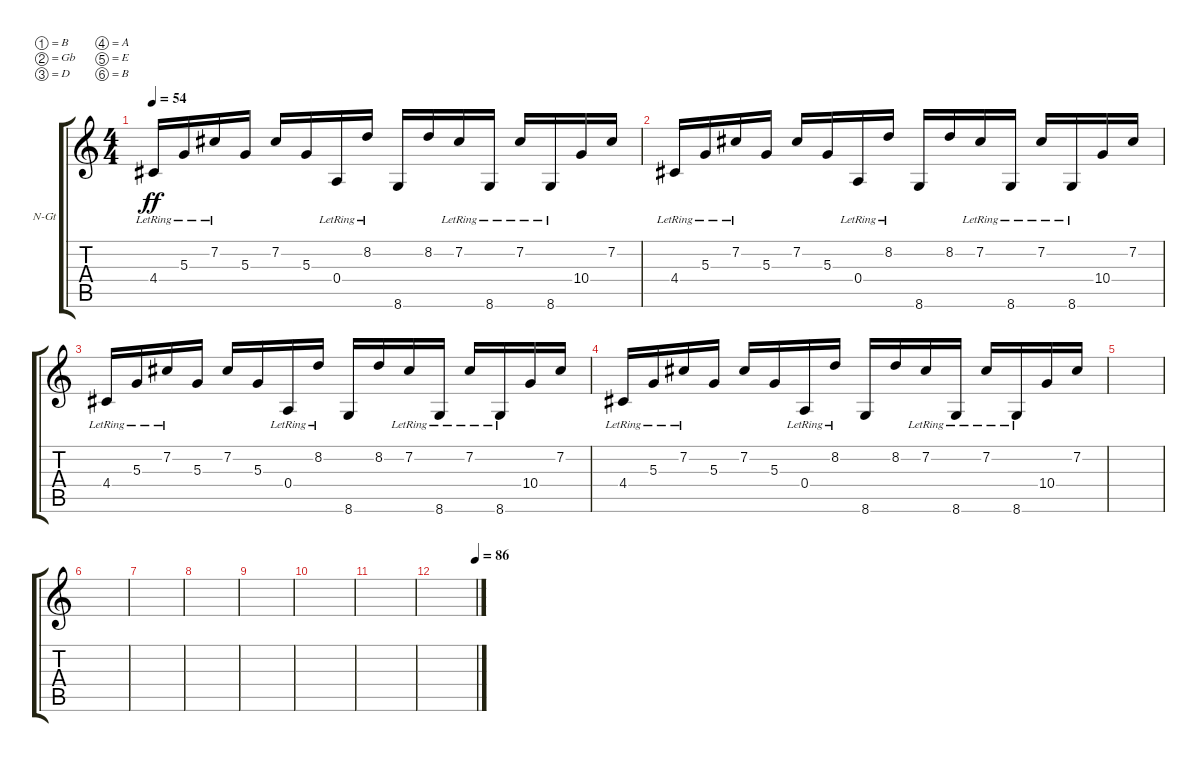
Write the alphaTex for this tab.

\bracketExtendMode groupsimilarinstruments
\firstSystemTrackNameOrientation horizontal
\otherSystemsTrackNameOrientation horizontal
\track ("Nylon Guitar" "N-Gt") {instrument acousticguitarnylon}
\staff {score tabs}
\tuning (B3 Gb3 D3 A2 E2 B1)
\ts (4 4)
\tempo 54
\clef g2
\ks c
4.4{lr}.16{dy ff} 5.3{lr}.16 7.2{lr}.16 5.3.16 7.2.16 5.3.16 0.4{lr}.16 8.2{lr}.16 8.6.16 8.2.16 7.2{lr}.16 8.6{lr}.16 7.2{lr}.16 8.6{lr}.16 10.4.16 7.2.16 |
4.4{lr}.16 5.3{lr}.16 7.2{lr}.16 5.3.16 7.2.16 5.3.16 0.4{lr}.16 8.2{lr}.16 8.6.16 8.2.16 7.2{lr}.16 8.6{lr}.16 7.2{lr}.16 8.6{lr}.16 10.4.16 7.2.16 |
4.4{lr}.16 5.3{lr}.16 7.2{lr}.16 5.3.16 7.2.16 5.3.16 0.4{lr}.16 8.2{lr}.16 8.6.16 8.2.16 7.2{lr}.16 8.6{lr}.16 7.2{lr}.16 8.6{lr}.16 10.4.16 7.2.16 |
4.4{lr}.16 5.3{lr}.16 7.2{lr}.16 5.3.16 7.2.16 5.3.16 0.4{lr}.16 8.2{lr}.16 8.6.16 8.2.16 7.2{lr}.16 8.6{lr}.16 7.2{lr}.16 8.6{lr}.16 10.4.16 7.2.16 |
|
|
|
|
|
|
|
\tempo (86 1)
